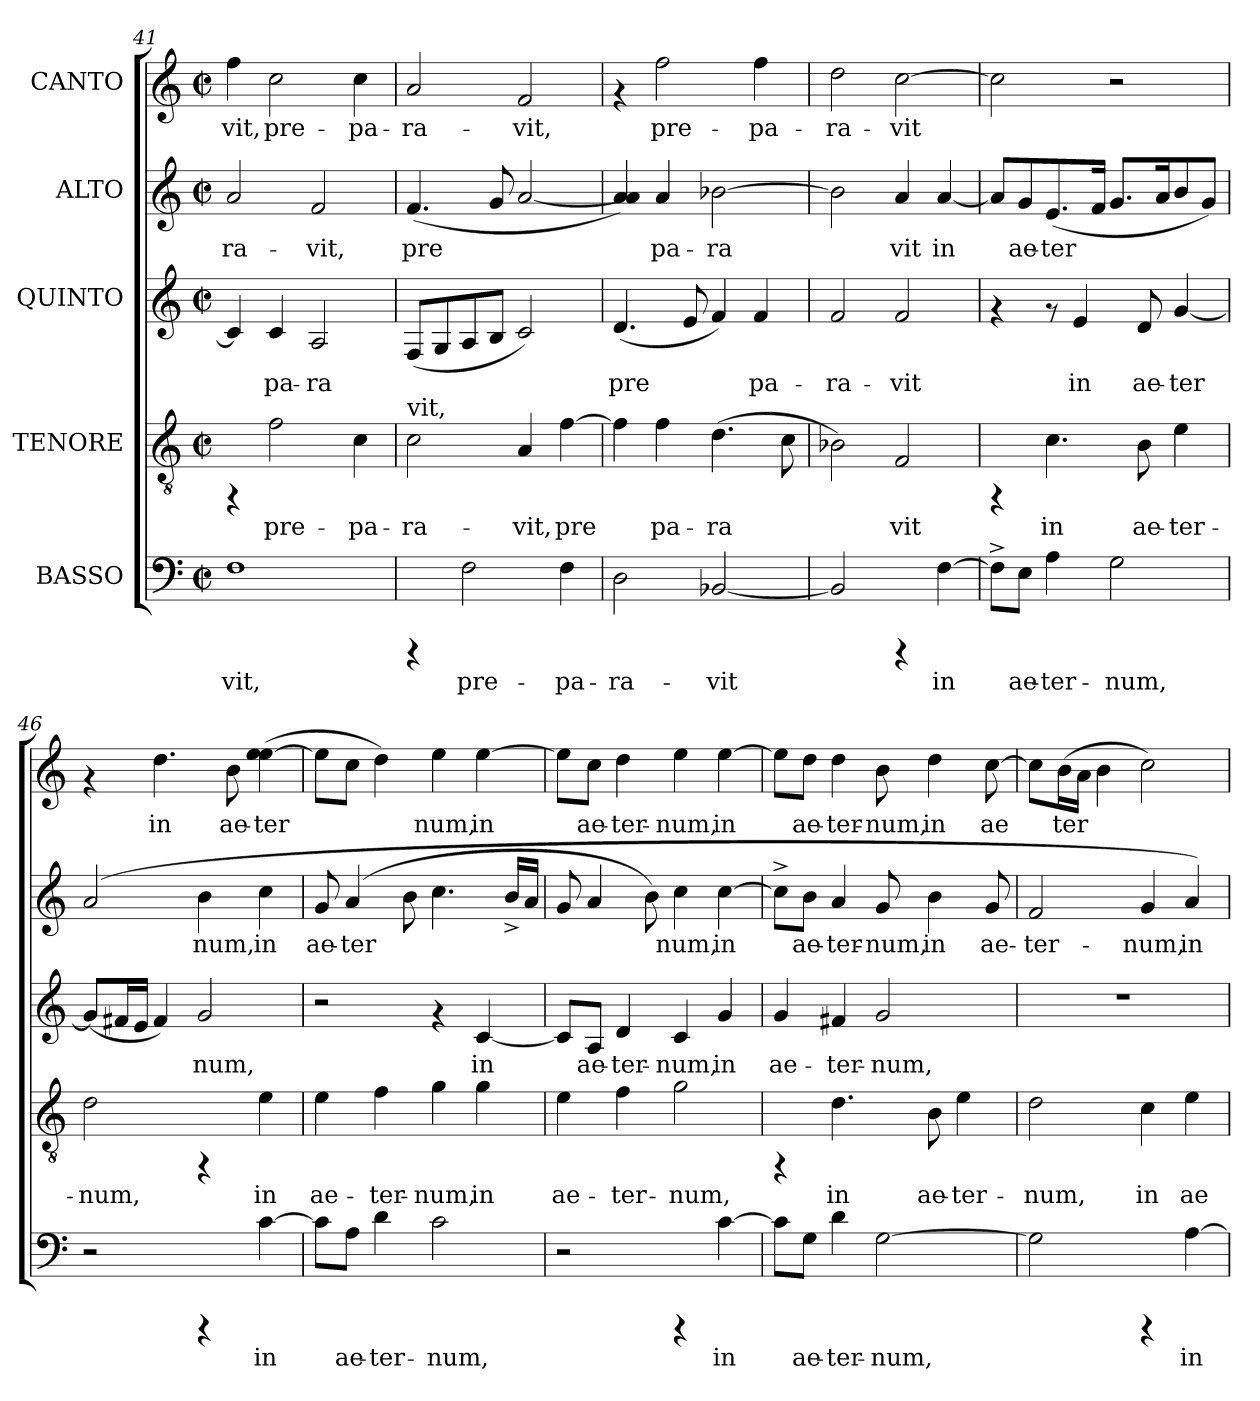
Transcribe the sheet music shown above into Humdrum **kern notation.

**kern	**text	**kern	**text	**kern	**text	**kern	**text	**kern	**text
*part5	*part5	*part4	*part4	*part3	*part3	*part2	*part2	*part1	*part1
*staff5	*staff5	*staff4	*staff4	*staff3	*staff3	*staff2	*staff2	*staff1	*staff1
*I"BASSO	*	*I"TENORE	*	*I"QUINTO	*	*I"ALTO	*	*I"CANTO	*
*clefF4	*	*clefGv2	*	*clefG2	*	*clefG2	*	*clefG2	*
*k[]	*	*k[]	*	*k[]	*	*k[]	*	*k[]	*
*C:	*	*C:	*	*C:	*	*C:	*	*C:	*
*M2/2	*	*M2/2	*	*M2/2	*	*M2/2	*	*M2/2	*
*met(c|)	*	*met(c|)	*	*met(c|)	*	*met(c|)	*	*met(c|)	*
=41	=41	=41	=41	=41	=41	=41	=41	=41	=41
!	!LO:LY:b:rj	!	!	!	!LO:LY:b:cj	!	!LO:LY:b:cj	!	!LO:LY:b:cj
1F	-vit,	4rFF	.	4c/]	--	2a/	-ra-	4ff\	-vit,
!	!	!	!LO:LY:b:rj	!	!LO:LY:b:cj	!	!	!	!LO:LY:b:cj
.	.	2f\	pre-	4c/	-pa-	.	.	2cc\	pre-
!	!	!	!	!	!LO:LY:b:cj	!	!LO:LY:b:cj	!	!
.	.	.	.	2A/	-ra-	2f/	-vit,	.	.
!	!	!	!LO:LY:b:rj	!	!	!	!	!	!LO:LY:b:cj
.	.	4c\	-pa-	.	.	.	.	4cc\	-pa-
=42	=42	=42	=42	=42	=42	=42	=42	=42	=42
!	!	!LO:TX:a:t=vit,	!	!	!	!	!	!	!
!	!	!	!LO:LY:b:rj	!	!LO:LY:b:cj	!	!LO:LY:b:cj	!	!LO:LY:b:cj
4rCCC	.	2c\	-ra-	(<8F/L	--	(<4.f/	pre-	2a/	-ra-
!	!	!	!	!	!LO:LY:b:cj	!	!	!	!
.	.	.	.	8G/	--	.	.	.	.
!	!LO:LY:b:rj	!	!	!	!LO:LY:b:cj	!	!	!	!
2F\	pre-	.	.	8A/	--	.	.	.	.
!	!	!	!	!	!LO:LY:b:cj	!	!LO:LY:b:cj	!	!
.	.	.	.	8B/J	--	8g/	--	.	.
!	!	!	!LO:LY:b:rj	!	!LO:LY:b:cj	!	!LO:LY:b:cj	!	!LO:LY:b:cj
.	.	4A/	-vit,	2c/)	--	[<2a/	--	2f/	-vit,
!	!LO:LY:b:rj	!	!LO:LY:b:rj	!	!	!	!	!	!
4F\	-pa-	[>4f\	pre-	.	.	.	.	.	.
=43	=43	=43	=43	=43	=43	=43	=43	=43	=43
!	!LO:LY:b:rj	!	!LO:LY:b:rj	!	!LO:LY:b:cj	!	!LO:LY:b:cj	!	!
2D\	-ra-	4f\]	--	(<4.d/	-pre-	4a/ 4a/])	--	4rf	.
!	!	!	!LO:LY:b:rj	!	!	!	!LO:LY:b:cj	!	!LO:LY:b:cj
.	.	4f\	-pa-	.	.	4a/	-pa-	2ff\	pre-
!	!	!	!	!	!LO:LY:b:cj	!	!	!	!
.	.	.	.	8e/	--	.	.	.	.
!	!LO:LY:b:rj	!	!LO:LY:b:rj	!	!LO:LY:b:cj	!	!LO:LY:b:cj	!	!
[<2BB-X/	-vit	(>4.d\	-ra-	4f/)	--	[>2b-X\	-ra-	.	.
!	!	!	!	!	!LO:LY:b:cj	!	!	!	!LO:LY:b:cj
.	.	.	.	4f/	-pa-	.	.	4ff\	-pa-
!	!	!	!LO:LY:b:rj	!	!	!	!	!	!
.	.	8c\	--	.	.	.	.	.	.
=44	=44	=44	=44	=44	=44	=44	=44	=44	=44
!	!LO:LY:b:rj	!	!LO:LY:b:rj	!	!LO:LY:b:cj	!	!LO:LY:b:cj	!	!LO:LY:b:cj
2BB-/]	.	2B-X\)	--	2f/	-ra-	2b-\]	--	2dd\	-ra-
!	!	!	!LO:LY:b:rj	!	!LO:LY:b:cj	!	!LO:LY:b:cj	!	!LO:LY:b:cj
4rCCC	.	2F/	-vit	2f/	-vit	4a/	-vit	[>2cc\	-vit
!	!LO:LY:b:rj	!	!	!	!	!	!LO:LY:b:cj	!	!
[>4F\	in	.	.	.	.	[<4a/	in	.	.
=45	=45	=45	=45	=45	=45	=45	=45	=45	=45
!	!LO:LY:b:rj	!	!	!	!	!	!LO:LY:b:cj	!	!LO:LY:b:cj
8F^<\L]	.	4rFF	.	4rf	.	8a/L]	.	2cc\]	.
!	!LO:LY:b:rj	!	!	!	!	!	!LO:LY:b:cj	!	!
8E\J	ae-	.	.	.	.	8g/	ae-	.	.
!	!LO:LY:b:rj	!	!LO:LY:b:rj	!	!	!	!LO:LY:b:cj	!	!
4A\	-ter-	4.c\	in	8rf	.	(<8.e/	-ter-	.	.
!	!	!	!	!	!LO:LY:b:cj	!	!	!	!
.	.	.	.	4e/	in	.	.	.	.
!	!	!	!	!	!	!	!LO:LY:b:cj	!	!
.	.	.	.	.	.	16f/J	--	.	.
!	!LO:LY:b:rj	!	!	!	!	!	!LO:LY:b:cj	!	!
2G\	-num,	.	.	.	.	8.g/L	--	2r	.
!	!	!	!LO:LY:b:rj	!	!LO:LY:b:cj	!	!	!	!
.	.	8B\	ae-	8d/	ae-	.	.	.	.
!	!	!	!	!	!	!	!LO:LY:b:cj	!	!
.	.	.	.	.	.	16a/	--	.	.
!	!	!	!LO:LY:b:rj	!	!LO:LY:b:cj	!	!LO:LY:b:cj	!	!
.	.	4e\	-ter-	[>4g/	-ter-	8b/	--	.	.
!	!	!	!	!	!	!	!LO:LY:b:cj	!	!
.	.	.	.	.	.	8g/J)	--	.	.
!!LO:PB:g=z
=46	=46	=46	=46	=46	=46	=46	=46	=46	=46
!	!	!	!LO:LY:b:rj	!	!LO:LY:b:cj	!	!LO:LY:b:cj	!	!
2r	.	2d\	-num,	(<8g/L]	--	(<2a/	--	4rf	.
!	!	!	!	!	!LO:LY:b:cj	!	!	!	!
.	.	.	.	16f#X/	--	.	.	.	.
!	!	!	!	!	!LO:LY:b:cj	!	!	!	!
.	.	.	.	16e/J	--	.	.	.	.
!	!	!	!	!	!LO:LY:b:cj	!	!	!	!LO:LY:b:cj
.	.	.	.	4f#/)	--	.	.	4.dd\	in
!	!	!	!	!	!LO:LY:b:cj	!	!LO:LY:b:cj	!	!
4rCCC	.	4rFF	.	2g/	-num,	4b\	-num,	.	.
!	!	!	!	!	!	!	!	!	!LO:LY:b:cj
.	.	.	.	.	.	.	.	8b\	ae-
!	!LO:LY:b:rj	!	!LO:LY:b:rj	!	!	!	!LO:LY:b:cj	!	!LO:LY:b:cj
[>4c\	in	4e\	in	.	.	4cc\	in	(>4ee\ [>4ee\	-ter-
=47	=47	=47	=47	=47	=47	=47	=47	=47	=47
!	!LO:LY:b:rj	!	!LO:LY:b:rj	!	!	!	!LO:LY:b:cj	!	!LO:LY:b:cj
8c\L]	.	4e\	ae-	2r	.	8g/	ae-	8ee\L]	--
!	!LO:LY:b:rj	!	!	!	!	!	!LO:LY:b:cj	!	!LO:LY:b:cj
8A\J	ae-	.	.	.	.	(>4a/	-ter-	8cc\J	--
!	!LO:LY:b:rj	!	!LO:LY:b:rj	!	!	!	!	!	!LO:LY:b:cj
4d\	-ter-	4f\	-ter-	.	.	.	.	4dd\)	--
!	!	!	!	!	!	!	!LO:LY:b:cj	!	!
.	.	.	.	.	.	8b\	--	.	.
!	!LO:LY:b:rj	!	!LO:LY:b:rj	!	!	!	!LO:LY:b:cj	!	!LO:LY:b:cj
2c\	-num,	4g\	-num,	4rf	.	4.cc\	--	4ee\	-num,
!	!	!	!LO:LY:b:rj	!	!LO:LY:b:cj	!	!	!	!LO:LY:b:cj
.	.	4g\	in	[<4c/	in	.	.	[>4ee\	in
!	!	!	!	!	!	!	!LO:LY:b:cj	!	!
.	.	.	.	.	.	16b^>/L	--	.	.
!	!	!	!	!	!	!	!LO:LY:b:cj	!	!
.	.	.	.	.	.	16a/J	--	.	.
=48	=48	=48	=48	=48	=48	=48	=48	=48	=48
!	!	!	!LO:LY:b:rj	!	!LO:LY:b:cj	!	!LO:LY:b:cj	!	!LO:LY:b:cj
2r	.	4e\	ae-	8c/L]	.	8g/	--	8ee\L]	.
!	!	!	!	!	!LO:LY:b:cj	!	!LO:LY:b:cj	!	!LO:LY:b:cj
.	.	.	.	8A/J	ae-	4a/	--	8cc\J	ae-
!	!	!	!LO:LY:b:rj	!	!LO:LY:b:cj	!	!	!	!LO:LY:b:cj
.	.	4f\	-ter-	4d/	-ter-	.	.	4dd\	-ter-
!	!	!	!	!	!	!	!LO:LY:b:cj	!	!
.	.	.	.	.	.	8b\)	--	.	.
!	!	!	!LO:LY:b:rj	!	!LO:LY:b:cj	!	!LO:LY:b:cj	!	!LO:LY:b:cj
4rCCC	.	2g\	-num,	4c/	-num,	4cc\	-num,	4ee\	-num,
!	!LO:LY:b:rj	!	!	!	!LO:LY:b:cj	!	!LO:LY:b:cj	!	!LO:LY:b:cj
[>4c\	in	.	.	4g/	in	[>4cc\	in	[>4ee\	in
=49	=49	=49	=49	=49	=49	=49	=49	=49	=49
!	!LO:LY:b:rj	!	!	!	!LO:LY:b:cj	!	!LO:LY:b:cj	!	!LO:LY:b:cj
8c\L]	.	4rFF	.	4g/	ae-	8cc^<\L]	.	8ee\L]	.
!	!LO:LY:b:rj	!	!	!	!	!	!LO:LY:b:cj	!	!LO:LY:b:cj
8G\J	ae-	.	.	.	.	8b\J	ae-	8dd\J	ae-
!	!LO:LY:b:rj	!	!LO:LY:b:rj	!	!LO:LY:b:cj	!	!LO:LY:b:cj	!	!LO:LY:b:cj
4d\	-ter-	4.d\	in	4f#X/	-ter-	4a/	-ter-	4dd\	-ter-
!	!LO:LY:b:rj	!	!	!	!LO:LY:b:cj	!	!LO:LY:b:cj	!	!LO:LY:b:cj
[>2G\	-num,	.	.	2g/	-num,	8g/	-num,	8b\	-num,
!	!	!	!LO:LY:b:rj	!	!	!	!LO:LY:b:cj	!	!LO:LY:b:cj
.	.	8B\	ae-	.	.	4b\	in	4dd\	in
!	!	!	!LO:LY:b:rj	!	!	!	!	!	!
.	.	4e\	-ter-	.	.	.	.	.	.
!	!	!	!	!	!	!	!LO:LY:b:cj	!	!LO:LY:b:cj
.	.	.	.	.	.	8g/	ae-	[>8cc\	ae-
=50	=50	=50	=50	=50	=50	=50	=50	=50	=50
!	!LO:LY:b:rj	!	!LO:LY:b:rj	!	!	!	!LO:LY:b:cj	!	!LO:LY:b:cj
2G\]	.	2d\	-num,	1r	.	2f/	-ter-	8cc\L]	--
!	!	!	!	!	!	!	!	!	!LO:LY:b:cj
.	.	.	.	.	.	.	.	(>16b\	-ter-
!	!	!	!	!	!	!	!	!	!LO:LY:b:cj
.	.	.	.	.	.	.	.	16a\J	--
!	!	!	!	!	!	!	!	!	!LO:LY:b:cj
.	.	.	.	.	.	.	.	4b\	--
!	!	!	!LO:LY:b:rj	!	!	!	!LO:LY:b:cj	!	!LO:LY:b:cj
4rCCC	.	4c\	in	.	.	4g/	-num,	2cc\)	--
!	!LO:LY:b:rj	!	!LO:LY:b:rj	!	!	!	!LO:LY:b:cj	!	!
[<4A\	in	4e\	ae-	.	.	4a/)	in	.	.
=	=	=	=	=	=	=	=	=	=
*-	*-	*-	*-	*-	*-	*-	*-	*-	*-
